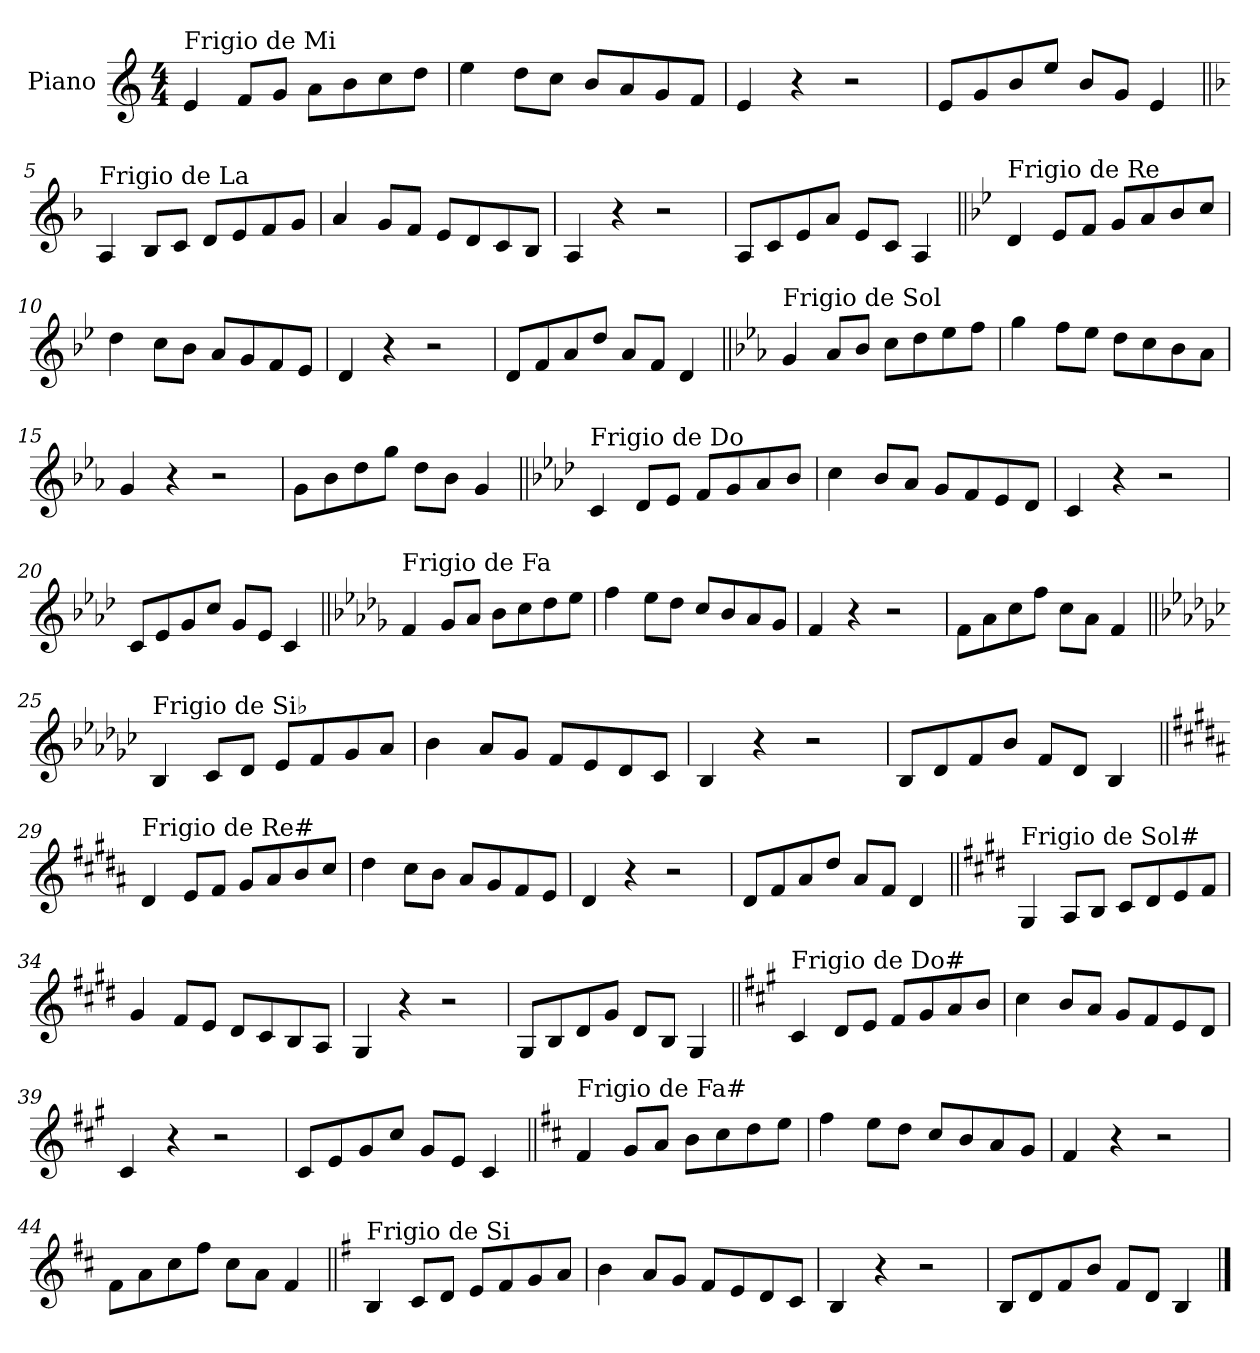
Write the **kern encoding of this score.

**kern
*part1
*staff1
*I"Piano
*I'Pno.
*clefG2
*k[]
*M4/4
=1
!LO:TX:a:t=Frigio de Mi
4e/
8f/L
8g/J
8a\L
8b\
8cc\
8dd\J
=2
4ee\
8dd\L
8cc\J
8b/L
8a/
8g/
8f/J
=3
4e/
4r
2r
=4
8e/L
8g/
8b/
8ee/J
8b/L
8g/J
4e/
!!LO:LB:g=z
=5||
*k[b-]
!LO:TX:a:t=Frigio de La
4A/
8B-/L
8c/J
8d/L
8e/
8f/
8g/J
=6
4a/
8g/L
8f/J
8e/L
8d/
8c/
8B-/J
=7
4A/
4r
2r
=8
8A/L
8c/
8e/
8a/J
8e/L
8c/J
4A/
!!LO:LB:g=z
=9||
*k[b-e-]
!LO:TX:a:t=Frigio de Re
4d/
8e-/L
8f/J
8g/L
8a/
8b-/
8cc/J
=10
4dd\
8cc\L
8b-\J
8a/L
8g/
8f/
8e-/J
=11
4d/
4r
2r
=12
8d/L
8f/
8a/
8dd/J
8a/L
8f/J
4d/
!!LO:LB:g=z
=13||
*k[b-e-a-]
!LO:TX:a:t=Frigio de Sol
4g/
8a-/L
8b-/J
8cc\L
8dd\
8ee-\
8ff\J
=14
4gg\
8ff\L
8ee-\J
8dd\L
8cc\
8b-\
8a-\J
=15
4g/
4r
2r
=16
8g\L
8b-\
8dd\
8gg\J
8dd\L
8b-\J
4g/
!!LO:LB:g=z
=17||
*k[b-e-a-d-]
!LO:TX:a:t=Frigio de Do
4c/
8d-/L
8e-/J
8f/L
8g/
8a-/
8b-/J
=18
4cc\
8b-/L
8a-/J
8g/L
8f/
8e-/
8d-/J
=19
4c/
4r
2r
=20
8c/L
8e-/
8g/
8cc/J
8g/L
8e-/J
4c/
!!LO:LB:g=z
=21||
*k[b-e-a-d-g-]
!LO:TX:a:t=Frigio de Fa
4f/
8g-/L
8a-/J
8b-\L
8cc\
8dd-\
8ee-\J
=22
4ff\
8ee-\L
8dd-\J
8cc/L
8b-/
8a-/
8g-/J
=23
4f/
4r
2r
=24
8f\L
8a-\
8cc\
8ff\J
8cc\L
8a-\J
4f/
!!LO:LB:g=z
=25||
*k[b-e-a-d-g-c-]
!LO:TX:a:t=Frigio de Si♭
4B-/
8c-/L
8d-/J
8e-/L
8f/
8g-/
8a-/J
=26
4b-\
8a-/L
8g-/J
8f/L
8e-/
8d-/
8c-/J
=27
4B-/
4r
2r
=28
8B-/L
8d-/
8f/
8b-/J
8f/L
8d-/J
4B-/
!!LO:LB:g=z
=29||
*k[f#c#g#d#a#]
!LO:TX:a:t=Frigio de Re#
4d#/
8e/L
8f#/J
8g#/L
8a#/
8b/
8cc#/J
=30
4dd#\
8cc#\L
8b\J
8a#/L
8g#/
8f#/
8e/J
=31
4d#/
4r
2r
=32
8d#/L
8f#/
8a#/
8dd#/J
8a#/L
8f#/J
4d#/
!!LO:LB:g=z
=33||
*k[f#c#g#d#]
!LO:TX:a:t=Frigio de Sol#
4G#/
8A/L
8B/J
8c#/L
8d#/
8e/
8f#/J
=34
4g#/
8f#/L
8e/J
8d#/L
8c#/
8B/
8A/J
=35
4G#/
4r
2r
=36
8G#/L
8B/
8d#/
8g#/J
8d#/L
8B/J
4G#/
!!LO:LB:g=z
=37||
*k[f#c#g#]
!LO:TX:a:t=Frigio de Do#
4c#/
8d/L
8e/J
8f#/L
8g#/
8a/
8b/J
=38
4cc#\
8b/L
8a/J
8g#/L
8f#/
8e/
8d/J
=39
4c#/
4r
2r
=40
8c#/L
8e/
8g#/
8cc#/J
8g#/L
8e/J
4c#/
!!LO:LB:g=z
=41||
*k[f#c#]
!LO:TX:a:t=Frigio de Fa#
4f#/
8g/L
8a/J
8b\L
8cc#\
8dd\
8ee\J
=42
4ff#\
8ee\L
8dd\J
8cc#/L
8b/
8a/
8g/J
=43
4f#/
4r
2r
=44
8f#\L
8a\
8cc#\
8ff#\J
8cc#\L
8a\J
4f#/
!!LO:LB:g=z
=45||
*k[f#]
!LO:TX:a:t=Frigio de Si
4B/
8c/L
8d/J
8e/L
8f#/
8g/
8a/J
=46
4b\
8a/L
8g/J
8f#/L
8e/
8d/
8c/J
=47
4B/
4r
2r
=48
8B/L
8d/
8f#/
8b/J
8f#/L
8d/J
4B/
==
*-
